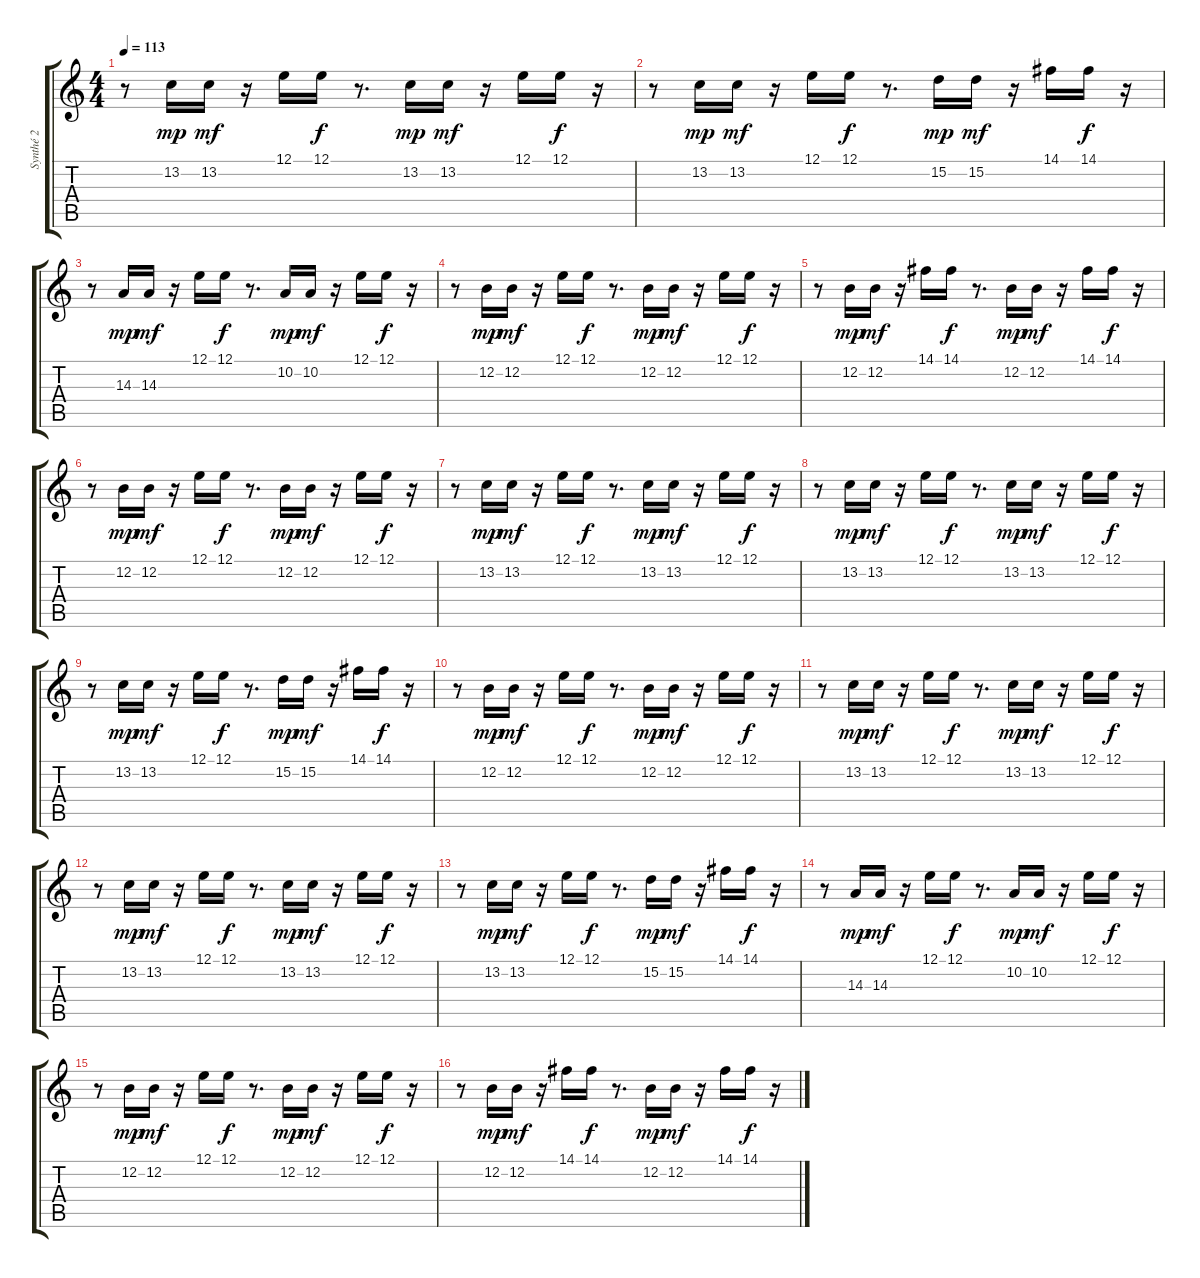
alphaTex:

\track ("Synthé 2" "Synthé 2") {instrument synthbrass2}
\staff {score tabs}
\tuning (E4 B3 G3 D3 A2 E2) {hide}
\ts (4 4)
\tempo 113
\clef g2
\ks c
r.8{dy f} 13.2.16{dy mp} 13.2.16{dy mf} r.16 12.1.16 12.1.16{dy f} r.8{d} 13.2.16{dy mp} 13.2.16{dy mf} r.16 12.1.16 12.1.16{dy f} r.16 |
r.8 13.2.16{dy mp} 13.2.16{dy mf} r.16 12.1.16 12.1.16{dy f} r.8{d} 15.2.16{dy mp} 15.2.16{dy mf} r.16 14.1.16 14.1.16{dy f} r.16 |
r.8 14.3.16{dy mp} 14.3.16{dy mf} r.16 12.1.16 12.1.16{dy f} r.8{d} 10.2.16{dy mp} 10.2.16{dy mf} r.16 12.1.16 12.1.16{dy f} r.16 |
r.8 12.2.16{dy mp} 12.2.16{dy mf} r.16 12.1.16 12.1.16{dy f} r.8{d} 12.2.16{dy mp} 12.2.16{dy mf} r.16 12.1.16 12.1.16{dy f} r.16 |
r.8 12.2.16{dy mp} 12.2.16{dy mf} r.16 14.1.16 14.1.16{dy f} r.8{d} 12.2.16{dy mp} 12.2.16{dy mf} r.16 14.1.16 14.1.16{dy f} r.16 |
r.8 12.2.16{dy mp} 12.2.16{dy mf} r.16 12.1.16 12.1.16{dy f} r.8{d} 12.2.16{dy mp} 12.2.16{dy mf} r.16 12.1.16 12.1.16{dy f} r.16 |
r.8 13.2.16{dy mp} 13.2.16{dy mf} r.16 12.1.16 12.1.16{dy f} r.8{d} 13.2.16{dy mp} 13.2.16{dy mf} r.16 12.1.16 12.1.16{dy f} r.16 |
r.8 13.2.16{dy mp} 13.2.16{dy mf} r.16 12.1.16 12.1.16{dy f} r.8{d} 13.2.16{dy mp} 13.2.16{dy mf} r.16 12.1.16 12.1.16{dy f} r.16 |
r.8 13.2.16{dy mp} 13.2.16{dy mf} r.16 12.1.16 12.1.16{dy f} r.8{d} 15.2.16{dy mp} 15.2.16{dy mf} r.16 14.1.16 14.1.16{dy f} r.16 |
r.8 12.2.16{dy mp} 12.2.16{dy mf} r.16 12.1.16 12.1.16{dy f} r.8{d} 12.2.16{dy mp} 12.2.16{dy mf} r.16 12.1.16 12.1.16{dy f} r.16 |
r.8 13.2.16{dy mp} 13.2.16{dy mf} r.16 12.1.16 12.1.16{dy f} r.8{d} 13.2.16{dy mp} 13.2.16{dy mf} r.16 12.1.16 12.1.16{dy f} r.16 |
r.8 13.2.16{dy mp} 13.2.16{dy mf} r.16 12.1.16 12.1.16{dy f} r.8{d} 13.2.16{dy mp} 13.2.16{dy mf} r.16 12.1.16 12.1.16{dy f} r.16 |
r.8 13.2.16{dy mp} 13.2.16{dy mf} r.16 12.1.16 12.1.16{dy f} r.8{d} 15.2.16{dy mp} 15.2.16{dy mf} r.16 14.1.16 14.1.16{dy f} r.16 |
r.8 14.3.16{dy mp} 14.3.16{dy mf} r.16 12.1.16 12.1.16{dy f} r.8{d} 10.2.16{dy mp} 10.2.16{dy mf} r.16 12.1.16 12.1.16{dy f} r.16 |
r.8 12.2.16{dy mp} 12.2.16{dy mf} r.16 12.1.16 12.1.16{dy f} r.8{d} 12.2.16{dy mp} 12.2.16{dy mf} r.16 12.1.16 12.1.16{dy f} r.16 |
r.8 12.2.16{dy mp} 12.2.16{dy mf} r.16 14.1.16 14.1.16{dy f} r.8{d} 12.2.16{dy mp} 12.2.16{dy mf} r.16 14.1.16 14.1.16{dy f} r.16
